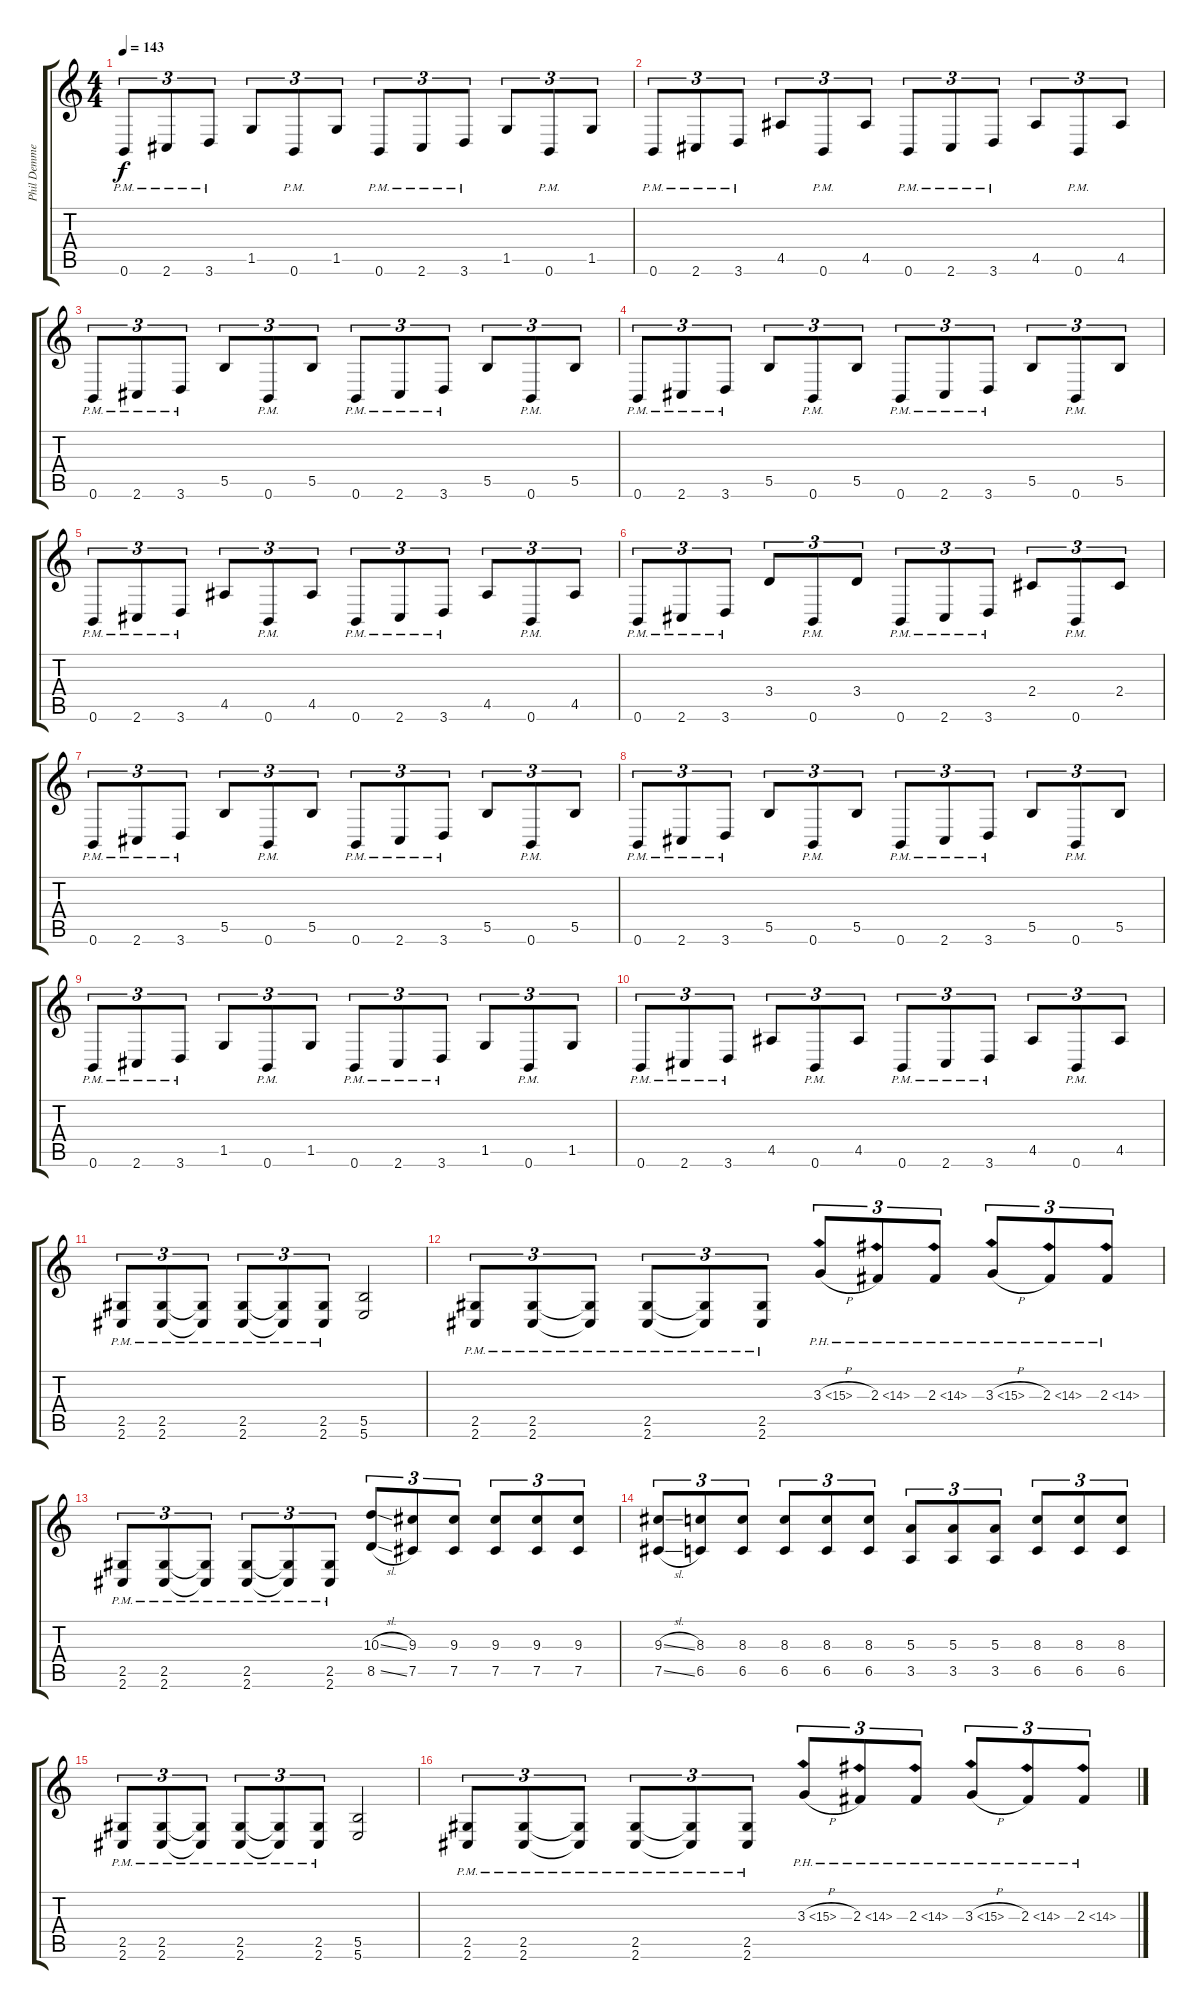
\track ("Phil Demmel" "Phil Demme") {instrument distortionguitar}
\staff {score tabs}
\tuning (Db4 Ab3 E3 B2 Gb2 B1) {hide}
\ts (4 4)
\tempo 143
\clef g2
\ks c
0.6{pm}.8{tu (3 2) dy f} 2.6{pm}.8{tu (3 2)} 3.6{pm}.8{tu (3 2)} 1.5.8{tu (3 2)} 0.6{pm}.8{tu (3 2)} 1.5.8{tu (3 2)} 0.6{pm}.8{tu (3 2)} 2.6{pm}.8{tu (3 2)} 3.6{pm}.8{tu (3 2)} 1.5.8{tu (3 2)} 0.6{pm}.8{tu (3 2)} 1.5.8{tu (3 2)} |
0.6{pm}.8{tu (3 2)} 2.6{pm}.8{tu (3 2)} 3.6{pm}.8{tu (3 2)} 4.5.8{tu (3 2)} 0.6{pm}.8{tu (3 2)} 4.5.8{tu (3 2)} 0.6{pm}.8{tu (3 2)} 2.6{pm}.8{tu (3 2)} 3.6{pm}.8{tu (3 2)} 4.5.8{tu (3 2)} 0.6{pm}.8{tu (3 2)} 4.5.8{tu (3 2)} |
0.6{pm}.8{tu (3 2)} 2.6{pm}.8{tu (3 2)} 3.6{pm}.8{tu (3 2)} 5.5.8{tu (3 2)} 0.6{pm}.8{tu (3 2)} 5.5.8{tu (3 2)} 0.6{pm}.8{tu (3 2)} 2.6{pm}.8{tu (3 2)} 3.6{pm}.8{tu (3 2)} 5.5.8{tu (3 2)} 0.6{pm}.8{tu (3 2)} 5.5.8{tu (3 2)} |
0.6{pm}.8{tu (3 2)} 2.6{pm}.8{tu (3 2)} 3.6{pm}.8{tu (3 2)} 5.5.8{tu (3 2)} 0.6{pm}.8{tu (3 2)} 5.5.8{tu (3 2)} 0.6{pm}.8{tu (3 2)} 2.6{pm}.8{tu (3 2)} 3.6{pm}.8{tu (3 2)} 5.5.8{tu (3 2)} 0.6{pm}.8{tu (3 2)} 5.5.8{tu (3 2)} |
0.6{pm}.8{tu (3 2)} 2.6{pm}.8{tu (3 2)} 3.6{pm}.8{tu (3 2)} 4.5.8{tu (3 2)} 0.6{pm}.8{tu (3 2)} 4.5.8{tu (3 2)} 0.6{pm}.8{tu (3 2)} 2.6{pm}.8{tu (3 2)} 3.6{pm}.8{tu (3 2)} 4.5.8{tu (3 2)} 0.6{pm}.8{tu (3 2)} 4.5.8{tu (3 2)} |
0.6{pm}.8{tu (3 2)} 2.6{pm}.8{tu (3 2)} 3.6{pm}.8{tu (3 2)} 3.4.8{tu (3 2)} 0.6{pm}.8{tu (3 2)} 3.4.8{tu (3 2)} 0.6{pm}.8{tu (3 2)} 2.6{pm}.8{tu (3 2)} 3.6{pm}.8{tu (3 2)} 2.4.8{tu (3 2)} 0.6{pm}.8{tu (3 2)} 2.4.8{tu (3 2)} |
0.6{pm}.8{tu (3 2)} 2.6{pm}.8{tu (3 2)} 3.6{pm}.8{tu (3 2)} 5.5.8{tu (3 2)} 0.6{pm}.8{tu (3 2)} 5.5.8{tu (3 2)} 0.6{pm}.8{tu (3 2)} 2.6{pm}.8{tu (3 2)} 3.6{pm}.8{tu (3 2)} 5.5.8{tu (3 2)} 0.6{pm}.8{tu (3 2)} 5.5.8{tu (3 2)} |
0.6{pm}.8{tu (3 2)} 2.6{pm}.8{tu (3 2)} 3.6{pm}.8{tu (3 2)} 5.5.8{tu (3 2)} 0.6{pm}.8{tu (3 2)} 5.5.8{tu (3 2)} 0.6{pm}.8{tu (3 2)} 2.6{pm}.8{tu (3 2)} 3.6{pm}.8{tu (3 2)} 5.5.8{tu (3 2)} 0.6{pm}.8{tu (3 2)} 5.5.8{tu (3 2)} |
0.6{pm}.8{tu (3 2)} 2.6{pm}.8{tu (3 2)} 3.6{pm}.8{tu (3 2)} 1.5.8{tu (3 2)} 0.6{pm}.8{tu (3 2)} 1.5.8{tu (3 2)} 0.6{pm}.8{tu (3 2)} 2.6{pm}.8{tu (3 2)} 3.6{pm}.8{tu (3 2)} 1.5.8{tu (3 2)} 0.6{pm}.8{tu (3 2)} 1.5.8{tu (3 2)} |
0.6{pm}.8{tu (3 2)} 2.6{pm}.8{tu (3 2)} 3.6{pm}.8{tu (3 2)} 4.5.8{tu (3 2)} 0.6{pm}.8{tu (3 2)} 4.5.8{tu (3 2)} 0.6{pm}.8{tu (3 2)} 2.6{pm}.8{tu (3 2)} 3.6{pm}.8{tu (3 2)} 4.5.8{tu (3 2)} 0.6{pm}.8{tu (3 2)} 4.5.8{tu (3 2)} |
(2.5{pm} 2.6{pm}).8{tu (3 2)} (2.5{pm} 2.6{pm}).8{tu (3 2)} (2.5{pm t} 2.6{pm t}).8{tu (3 2)} (2.5{pm} 2.6{pm}).8{tu (3 2)} (2.5{pm t} 2.6{pm t}).8{tu (3 2)} (2.5{pm} 2.6{pm}).8{tu (3 2)} (5.5 5.6).2 |
(2.5{pm} 2.6{pm}).8{tu (3 2)} (2.5{pm} 2.6{pm}).8{tu (3 2)} (2.5{pm t} 2.6{pm t}).8{tu (3 2)} (2.5{pm} 2.6{pm}).8{tu (3 2)} (2.5{pm t} 2.6{pm t}).8{tu (3 2)} (2.5{pm} 2.6{pm}).8{tu (3 2)} 3.3{ph 12 h}.8{tu (3 2)} 2.3{ph 12}.8{tu (3 2)} 2.3{ph 12}.8{tu (3 2)} 3.3{ph 12 h}.8{tu (3 2)} 2.3{ph 12}.8{tu (3 2)} 2.3{ph 12}.8{tu (3 2)} |
(2.5{pm} 2.6{pm}).8{tu (3 2)} (2.5{pm} 2.6{pm}).8{tu (3 2)} (2.5{pm t} 2.6{pm t}).8{tu (3 2)} (2.5{pm} 2.6{pm}).8{tu (3 2)} (2.5{pm t} 2.6{pm t}).8{tu (3 2)} (2.5{pm} 2.6{pm}).8{tu (3 2)} (10.3{sl} 8.5{sl}).8{tu (3 2)} (9.3 7.5).8{tu (3 2)} (9.3 7.5).8{tu (3 2)} (9.3 7.5).8{tu (3 2)} (9.3 7.5).8{tu (3 2)} (9.3 7.5).8{tu (3 2)} |
(9.3{sl} 7.5{sl}).8{tu (3 2)} (8.3 6.5).8{tu (3 2)} (8.3 6.5).8{tu (3 2)} (8.3 6.5).8{tu (3 2)} (8.3 6.5).8{tu (3 2)} (8.3 6.5).8{tu (3 2)} (5.3 3.5).8{tu (3 2)} (5.3 3.5).8{tu (3 2)} (5.3 3.5).8{tu (3 2)} (8.3 6.5).8{tu (3 2)} (8.3 6.5).8{tu (3 2)} (8.3 6.5).8{tu (3 2)} |
(2.5{pm} 2.6{pm}).8{tu (3 2)} (2.5{pm} 2.6{pm}).8{tu (3 2)} (2.5{pm t} 2.6{pm t}).8{tu (3 2)} (2.5{pm} 2.6{pm}).8{tu (3 2)} (2.5{pm t} 2.6{pm t}).8{tu (3 2)} (2.5{pm} 2.6{pm}).8{tu (3 2)} (5.5 5.6).2 |
(2.5{pm} 2.6{pm}).8{tu (3 2)} (2.5{pm} 2.6{pm}).8{tu (3 2)} (2.5{pm t} 2.6{pm t}).8{tu (3 2)} (2.5{pm} 2.6{pm}).8{tu (3 2)} (2.5{pm t} 2.6{pm t}).8{tu (3 2)} (2.5{pm} 2.6{pm}).8{tu (3 2)} 3.3{ph 12 h}.8{tu (3 2)} 2.3{ph 12}.8{tu (3 2)} 2.3{ph 12}.8{tu (3 2)} 3.3{ph 12 h}.8{tu (3 2)} 2.3{ph 12}.8{tu (3 2)} 2.3{ph 12}.8{tu (3 2)}
